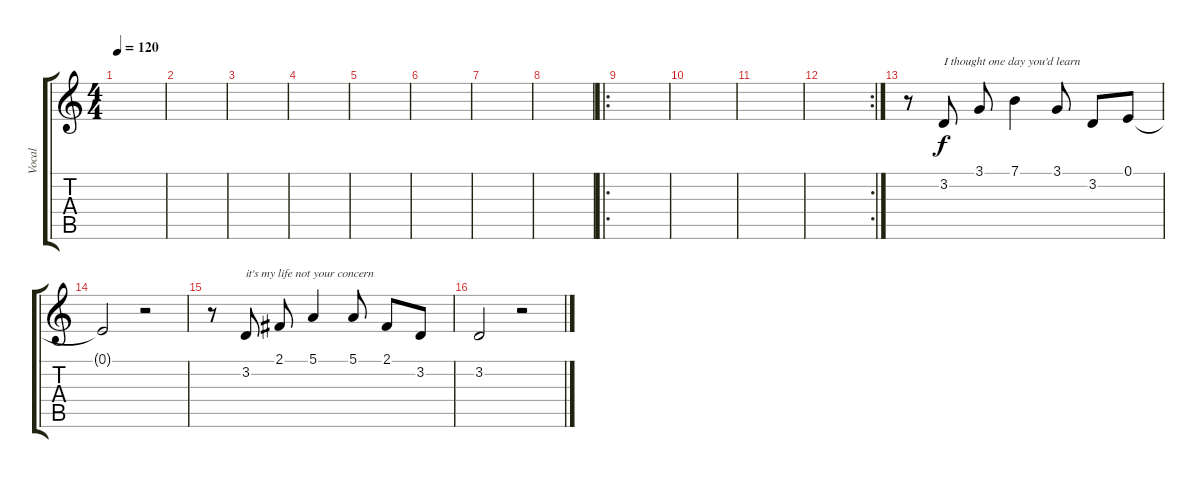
\track ("Vocal" "Vocal") {instrument tenorsax}
\staff {score tabs}
\tuning (E4 B3 G3 D3 A2 E2) {hide}
\ts (4 4)
\tempo 120
\clef g2
\ks c
|
|
|
|
|
|
|
|
\ro
|
|
|
\rc 2
|
r.8 3.2.8{txt "I thought one day you'd learn"} 3.1.8 7.1.4 3.1.8 3.2.8 0.1.8 |
0.1{t}.2 r.2 |
r.8 3.2.8{txt "it's my life not your concern"} 2.1.8 5.1.4 5.1.8 2.1.8 3.2.8 |
3.2.2 r.2
